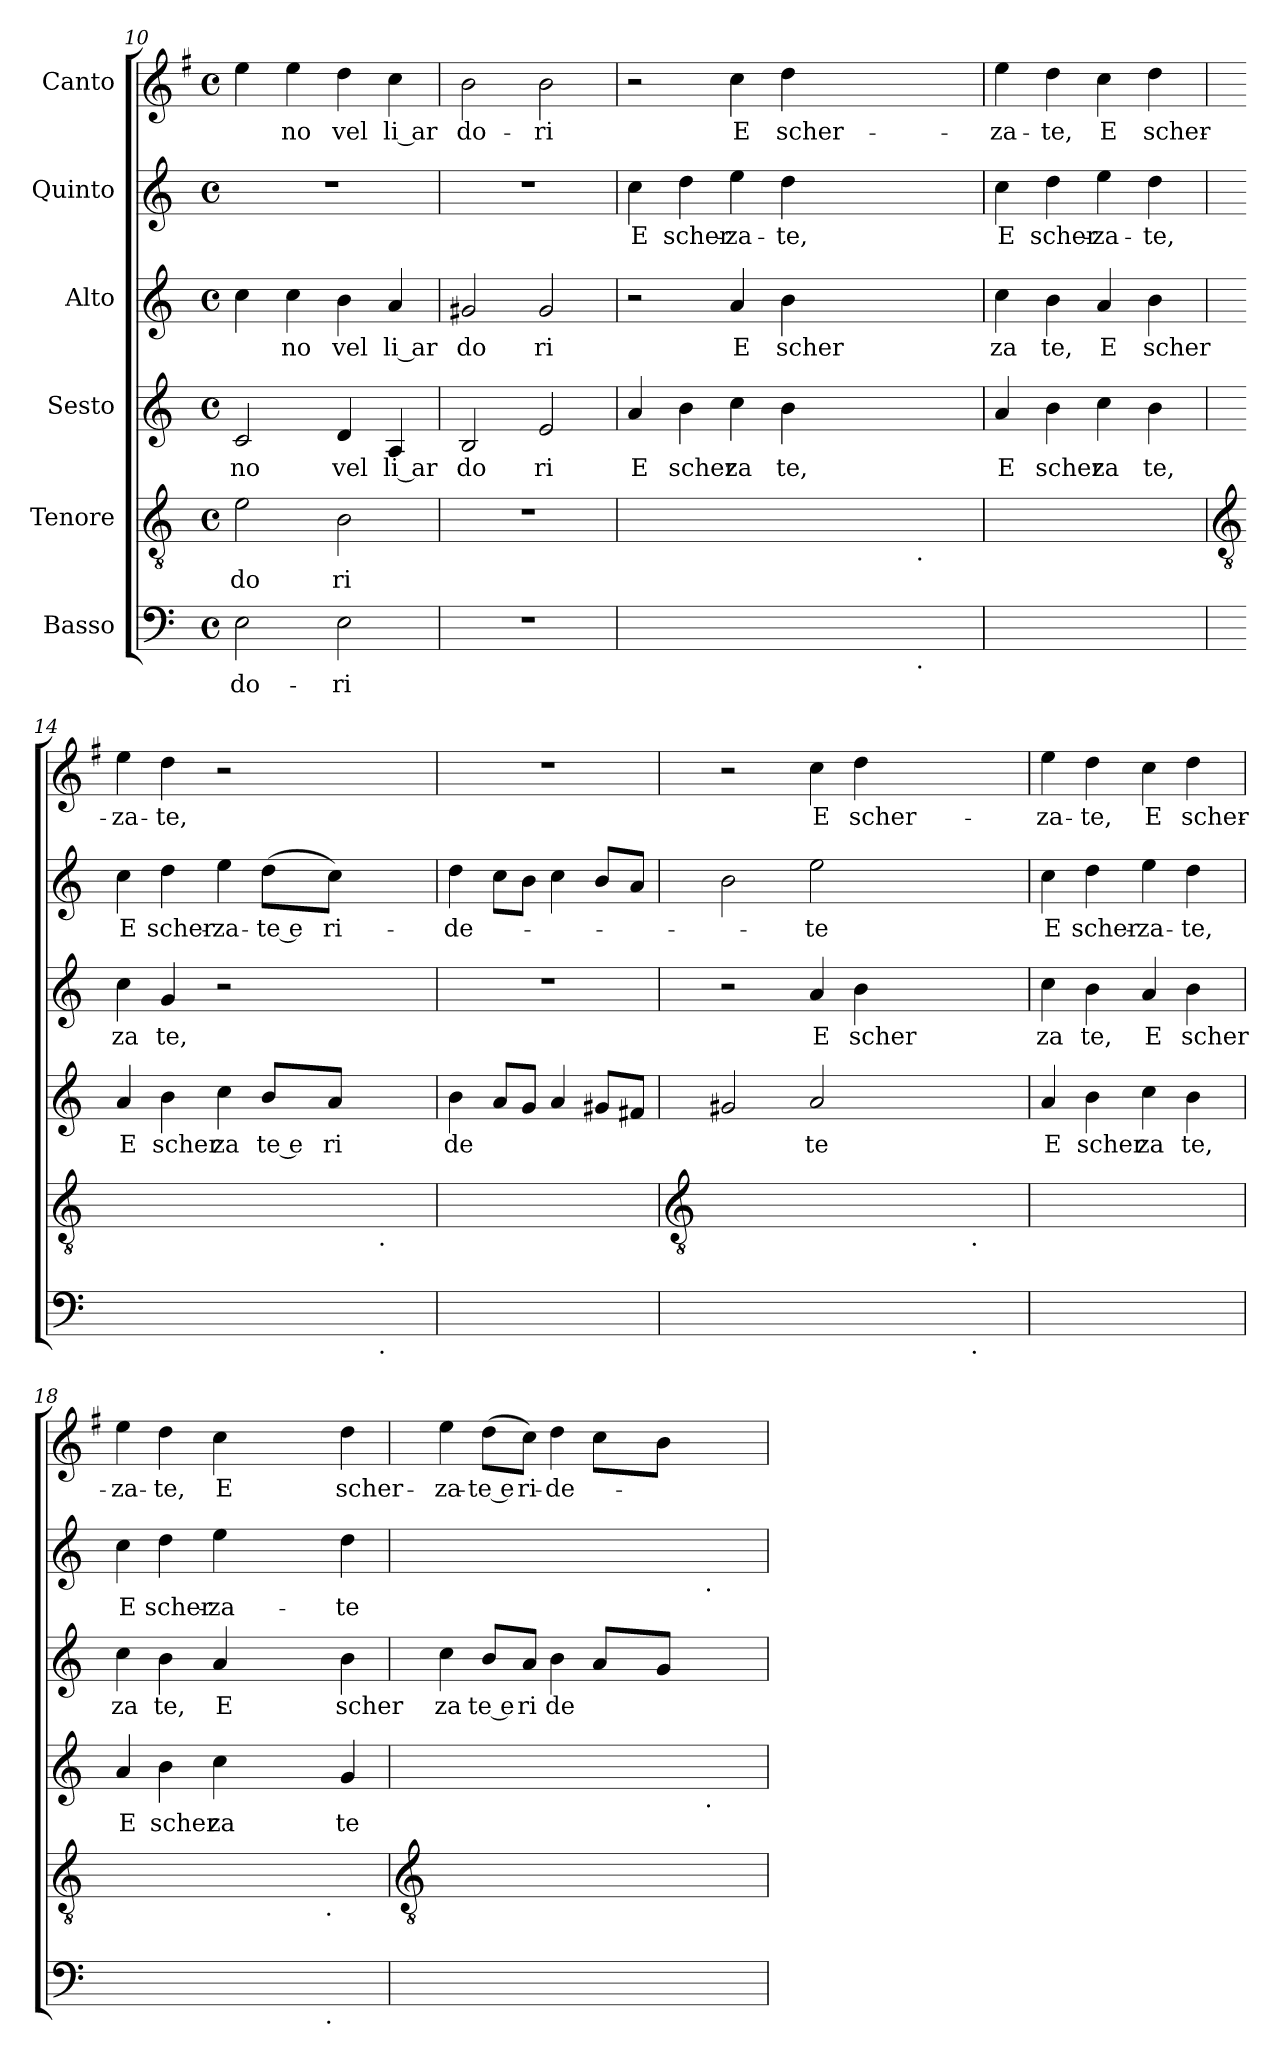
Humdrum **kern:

**kern	**text	**kern	**text	**kern	**text	**kern	**text	**kern	**text	**kern	**text
*part6	*part6	*part5	*part5	*part4	*part4	*part3	*part3	*part2	*part2	*part1	*part1
*staff6	*staff6	*staff5	*staff5	*staff4	*staff4	*staff3	*staff3	*staff2	*staff2	*staff1	*staff1
*I"Basso	*	*I"Tenore	*	*I"Sesto	*	*I"Alto	*	*I"Quinto	*	*I"Canto	*
!!LO:LB:g=z
*clefF4	*	*clefGv2	*	*clefG2	*	*clefG2	*	*clefG2	*	*clefG2	*
*	*	*	*	*	*	*	*	*	*	*ITrd-3c-5	*
*k[]	*	*k[]	*	*k[]	*	*k[]	*	*k[]	*	*k[]	*
*C:	*	*C:	*	*C:	*	*C:	*	*C:	*	*C:	*
*M4/4	*	*M4/4	*	*M4/4	*	*M4/4	*	*M4/4	*	*M4/4	*
*met(c)	*	*met(c)	*	*met(c)	*	*met(c)	*	*met(c)	*	*met(c)	*
=10	=10	=10	=10	=10	=10	=10	=10	=10	=10	=10	=10
!	!LO:LY:b	!	!LO:LY:b	!	!LO:LY:b	!	!	!	!	!	!
2E\	do-	2e\	do	2c/	no	4cc\	.	1r	.	4aa\	.
!	!	!	!	!	!	!	!LO:LY:b	!	!	!	!LO:LY:b
.	.	.	.	.	.	4cc\	no	.	.	4aa\	no
!	!LO:LY:b	!	!LO:LY:b	!	!LO:LY:b	!	!LO:LY:b	!	!	!	!LO:LY:b
2E\	-ri	2B\	ri	4d/	vel	4b\	vel	.	.	4gg\	vel
!	!	!	!	!	!LO:LY:b	!	!LO:LY:b	!	!	!	!LO:LY:b
.	.	.	.	4A/	li ar	4a/	li ar	.	.	4ff\	li ar
!!LO:LB:g=z
=11	=11	=11	=11	=11	=11	=11	=11	=11	=11	=11	=11
!	!	!	!	!	!LO:LY:b	!	!LO:LY:b	!	!	!	!LO:LY:b
1r	.	1r	.	2B/	do	2g#X/	do	1r	.	2ee\	do-
!	!	!	!	!	!LO:LY:b	!	!LO:LY:b	!	!	!	!LO:LY:b
.	.	.	.	2e/	ri	2g#/	ri	.	.	2ee\	-ri
=12	=12	=12	=12	=12	=12	=12	=12	=12	=12	=12	=12
!	!	!	!	!	!LO:LY:b	!	!	!	!LO:LY:b	!	!
4ryy	.	4ryy	.	4a/	E	2r	.	4cc\	E	2r	.
!	!	!	!	!	!LO:LY:b	!	!	!	!LO:LY:b	!	!
4ryy	.	4ryy	.	4b\	scher	.	.	4dd\	scher-	.	.
!	!	!	!	!	!LO:LY:b	!	!LO:LY:b	!	!LO:LY:b	!	!LO:LY:b
4ryy	.	4ryy	.	4cc\	za	4a/	E	4ee\	-za-	4ff\	E
!	!	!	!	!	!LO:LY:b	!	!LO:LY:b	!	!LO:LY:b	!	!LO:LY:b
64ryy	.	64ryy	.	4b\	te,	4b\	scher	4dd\	-te,	4gg\	scher-
64ryy	.	64ryy	.	.	.	.	.	.	.	.	.
64ryy	.	64ryy	.	.	.	.	.	.	.	.	.
64ryy	.	64ryy	.	.	.	.	.	.	.	.	.
64ryy	.	64ryy	.	.	.	.	.	.	.	.	.
64ryy	.	64ryy	.	.	.	.	.	.	.	.	.
64ryy	.	64ryy	.	.	.	.	.	.	.	.	.
64ryy	.	64ryy	.	.	.	.	.	.	.	.	.
64ryy	.	64ryy	.	.	.	.	.	.	.	.	.
64ryy	.	64ryy	.	.	.	.	.	.	.	.	.
64ryy	.	64ryy	.	.	.	.	.	.	.	.	.
64ryy	.	64ryy	.	.	.	.	.	.	.	.	.
64ryy	.	64ryy	.	.	.	.	.	.	.	.	.
64ryy	.	64ryy	.	.	.	.	.	.	.	.	.
!	!	!LO:TX:b:t=.	!	!	!	!	!	!	!	!	!
!LO:TX:b:t=.	!	!	!	!	!	!	!	!	!	!	!
64ryy	.	64ryy	.	.	.	.	.	.	.	.	.
4ryy	.	4ryy	.	.	.	.	.	.	.	.	.
.	.	.	.	8...ryy	.	8...ryy	.	8...ryy	.	8...ryy	.
=13	=13	=13	=13	=13	=13	=13	=13	=13	=13	=13	=13
!	!	!	!	!	!LO:LY:b	!	!LO:LY:b	!	!LO:LY:b	!	!LO:LY:b
4ryy	.	4ryy	.	4a/	E	4cc\	za	4cc\	E	4aa\	-za-
!	!	!	!	!	!LO:LY:b	!	!LO:LY:b	!	!LO:LY:b	!	!LO:LY:b
4ryy	.	4ryy	.	4b\	scher	4b\	te,	4dd\	scher-	4gg\	-te,
!	!	!	!	!	!LO:LY:b	!	!LO:LY:b	!	!LO:LY:b	!	!LO:LY:b
4ryy	.	4ryy	.	4cc\	za	4a/	E	4ee\	-za-	4ff\	E
!	!	!	!	!	!LO:LY:b	!	!LO:LY:b	!	!LO:LY:b	!	!LO:LY:b
64ryy	.	64ryy	.	4b\	te,	4b\	scher	4dd\	-te,	4gg\	scher-
8...ryy	.	8...ryy	.	.	.	.	.	.	.	.	.
!!LO:LB:g=z
=14	=14	=14	=14	=14	=14	=14	=14	=14	=14	=14	=14
*	*	*clefGv2	*	*	*	*	*	*	*	*	*
!	!	!	!	!	!LO:LY:b	!	!LO:LY:b	!	!LO:LY:b	!	!LO:LY:b
4ryy	.	4ryy	.	4a/	E	4cc\	za	4cc\	E	4aa\	-za-
!	!	!	!	!	!LO:LY:b	!	!LO:LY:b	!	!LO:LY:b	!	!LO:LY:b
4ryy	.	4ryy	.	4b\	scher	4g/	te,	4dd\	scher-	4gg\	-te,
!	!	!	!	!	!LO:LY:b	!	!	!	!LO:LY:b	!	!
4ryy	.	4ryy	.	4cc\	za	2r	.	4ee\	-za-	2r	.
!	!	!	!	!	!LO:LY:b	!	!	!	!LO:LY:b	!	!
64ryy	.	64ryy	.	8b/L	te e	.	.	(>8dd\L	-te e	.	.
64ryy	.	64ryy	.	.	.	.	.	.	.	.	.
64ryy	.	64ryy	.	.	.	.	.	.	.	.	.
64ryy	.	64ryy	.	.	.	.	.	.	.	.	.
64ryy	.	64ryy	.	.	.	.	.	.	.	.	.
64ryy	.	64ryy	.	.	.	.	.	.	.	.	.
64ryy	.	64ryy	.	.	.	.	.	.	.	.	.
64ryy	.	64ryy	.	.	.	.	.	.	.	.	.
!	!	!	!	!	!LO:LY:b	!	!	!	!LO:LY:b	!	!
64ryy	.	64ryy	.	8a/J	ri	.	.	8cc\J)	ri-	.	.
64ryy	.	64ryy	.	.	.	.	.	.	.	.	.
64ryy	.	64ryy	.	.	.	.	.	.	.	.	.
64ryy	.	64ryy	.	.	.	.	.	.	.	.	.
64ryy	.	64ryy	.	.	.	.	.	.	.	.	.
64ryy	.	64ryy	.	.	.	.	.	.	.	.	.
!	!	!LO:TX:b:t=.	!	!	!	!	!	!	!	!	!
!LO:TX:b:t=.	!	!	!	!	!	!	!	!	!	!	!
64ryy	.	64ryy	.	.	.	.	.	.	.	.	.
4ryy	.	4ryy	.	.	.	.	.	.	.	.	.
.	.	.	.	8...ryy	.	8...ryy	.	8...ryy	.	8...ryy	.
!!LO:LB:g=z
=15	=15	=15	=15	=15	=15	=15	=15	=15	=15	=15	=15
!	!	!	!	!	!LO:LY:b	!	!	!	!LO:LY:b	!	!
4ryy	.	4ryy	.	4b\	de	1r	.	4dd\	-de-	1r	.
4ryy	.	4ryy	.	8a/L	.	.	.	8cc\L	.	.	.
.	.	.	.	8g/J	.	.	.	8b\J	.	.	.
4ryy	.	4ryy	.	4a/	.	.	.	4cc\	.	.	.
64ryy	.	64ryy	.	8g#X/L	.	.	.	8b/L	.	.	.
8...ryy	.	8...ryy	.	.	.	.	.	.	.	.	.
.	.	.	.	8f#X/J	.	.	.	8a/J	.	.	.
!!LO:LB:g=z
=16	=16	=16	=16	=16	=16	=16	=16	=16	=16	=16	=16
*	*	*clefGv2	*	*	*	*	*	*	*	*	*
4ryy	.	4ryy	.	2g#X/	.	2r	.	2b\	.	2r	.
4ryy	.	4ryy	.	.	.	.	.	.	.	.	.
!	!	!	!	!	!LO:LY:b	!	!LO:LY:b	!	!LO:LY:b	!	!LO:LY:b
4ryy	.	4ryy	.	2a/	te	4a/	E	2ee\	-te	4ff\	E
!	!	!	!	!	!	!	!LO:LY:b	!	!	!	!LO:LY:b
64ryy	.	64ryy	.	.	.	4b\	scher	.	.	4gg\	scher-
64ryy	.	64ryy	.	.	.	.	.	.	.	.	.
64ryy	.	64ryy	.	.	.	.	.	.	.	.	.
64ryy	.	64ryy	.	.	.	.	.	.	.	.	.
64ryy	.	64ryy	.	.	.	.	.	.	.	.	.
64ryy	.	64ryy	.	.	.	.	.	.	.	.	.
64ryy	.	64ryy	.	.	.	.	.	.	.	.	.
64ryy	.	64ryy	.	.	.	.	.	.	.	.	.
64ryy	.	64ryy	.	.	.	.	.	.	.	.	.
64ryy	.	64ryy	.	.	.	.	.	.	.	.	.
64ryy	.	64ryy	.	.	.	.	.	.	.	.	.
64ryy	.	64ryy	.	.	.	.	.	.	.	.	.
64ryy	.	64ryy	.	.	.	.	.	.	.	.	.
64ryy	.	64ryy	.	.	.	.	.	.	.	.	.
!	!	!LO:TX:b:t=.	!	!	!	!	!	!	!	!	!
!LO:TX:b:t=.	!	!	!	!	!	!	!	!	!	!	!
64ryy	.	64ryy	.	.	.	.	.	.	.	.	.
4ryy	.	4ryy	.	.	.	.	.	.	.	.	.
.	.	.	.	8...ryy	.	8...ryy	.	8...ryy	.	8...ryy	.
!!LO:LB:g=z
=17	=17	=17	=17	=17	=17	=17	=17	=17	=17	=17	=17
!	!	!	!	!	!LO:LY:b	!	!LO:LY:b	!	!LO:LY:b	!	!LO:LY:b
4ryy	.	4ryy	.	4a/	E	4cc\	za	4cc\	E	4aa\	-za-
!	!	!	!	!	!LO:LY:b	!	!LO:LY:b	!	!LO:LY:b	!	!LO:LY:b
4ryy	.	4ryy	.	4b\	scher	4b\	te,	4dd\	scher-	4gg\	-te,
!	!	!	!	!	!LO:LY:b	!	!LO:LY:b	!	!LO:LY:b	!	!LO:LY:b
4ryy	.	4ryy	.	4cc\	za	4a/	E	4ee\	-za-	4ff\	E
!	!	!	!	!	!LO:LY:b	!	!LO:LY:b	!	!LO:LY:b	!	!LO:LY:b
64ryy	.	64ryy	.	4b\	te,	4b\	scher	4dd\	-te,	4gg\	scher-
4ryy	.	4ryy	.	.	.	.	.	.	.	.	.
.	.	.	.	64ryy	.	64ryy	.	64ryy	.	64ryy	.
=18	=18	=18	=18	=18	=18	=18	=18	=18	=18	=18	=18
!	!	!	!	!	!LO:LY:b	!	!LO:LY:b	!	!LO:LY:b	!	!LO:LY:b
4ryy	.	4ryy	.	4a/	E	4cc\	za	4cc\	E	4aa\	-za-
!	!	!	!	!	!LO:LY:b	!	!LO:LY:b	!	!LO:LY:b	!	!LO:LY:b
4ryy	.	4ryy	.	4b\	scher	4b\	te,	4dd\	scher-	4gg\	-te,
!	!	!	!	!	!LO:LY:b	!	!LO:LY:b	!	!LO:LY:b	!	!LO:LY:b
64ryy	.	64ryy	.	4cc\	za	4a/	E	4ee\	-za-	4ff\	E
64ryy	.	64ryy	.	.	.	.	.	.	.	.	.
64ryy	.	64ryy	.	.	.	.	.	.	.	.	.
64ryy	.	64ryy	.	.	.	.	.	.	.	.	.
64ryy	.	64ryy	.	.	.	.	.	.	.	.	.
64ryy	.	64ryy	.	.	.	.	.	.	.	.	.
64ryy	.	64ryy	.	.	.	.	.	.	.	.	.
64ryy	.	64ryy	.	.	.	.	.	.	.	.	.
64ryy	.	64ryy	.	.	.	.	.	.	.	.	.
64ryy	.	64ryy	.	.	.	.	.	.	.	.	.
64ryy	.	64ryy	.	.	.	.	.	.	.	.	.
64ryy	.	64ryy	.	.	.	.	.	.	.	.	.
64ryy	.	64ryy	.	.	.	.	.	.	.	.	.
64ryy	.	64ryy	.	.	.	.	.	.	.	.	.
!	!	!LO:TX:b:t=.	!	!	!	!	!	!	!	!	!
!LO:TX:b:t=.	!	!	!	!	!	!	!	!	!	!	!
64ryy	.	64ryy	.	.	.	.	.	.	.	.	.
4ryy	.	4ryy	.	.	.	.	.	.	.	.	.
!	!	!	!	!	!LO:LY:b	!	!LO:LY:b	!	!LO:LY:b	!	!LO:LY:b
.	.	.	.	4g/	te	4b\	scher	4dd\	-te	4gg\	scher-
64ryy	.	64ryy	.	.	.	.	.	.	.	.	.
!!LO:LB:g=z
=19	=19	=19	=19	=19	=19	=19	=19	=19	=19	=19	=19
*	*	*clefGv2	*	*	*	*	*	*	*	*	*
!	!	!	!	!	!	!	!LO:LY:b	!	!	!	!LO:LY:b
4ryy	.	4ryy	.	4ryy	.	4cc\	za	4ryy	.	4aa\	-za-
!	!	!	!	!	!	!	!LO:LY:b	!	!	!	!LO:LY:b
4ryy	.	4ryy	.	4ryy	.	8b/L	te e	4ryy	.	(>8gg\L	-te e
!	!	!	!	!	!	!	!LO:LY:b	!	!	!	!LO:LY:b
.	.	.	.	.	.	8a/J	ri	.	.	8ff\J)	ri-
!	!	!	!	!	!	!	!LO:LY:b	!	!	!	!LO:LY:b
4ryy	.	4ryy	.	4ryy	.	4b\	de	4ryy	.	4gg\	-de-
64ryy	.	64ryy	.	64ryy	.	8a/L	.	64ryy	.	8ff\L	.
4ryy	.	4ryy	.	64ryy	.	.	.	64ryy	.	.	.
.	.	.	.	64ryy	.	.	.	64ryy	.	.	.
.	.	.	.	64ryy	.	.	.	64ryy	.	.	.
.	.	.	.	64ryy	.	.	.	64ryy	.	.	.
.	.	.	.	64ryy	.	.	.	64ryy	.	.	.
.	.	.	.	64ryy	.	.	.	64ryy	.	.	.
.	.	.	.	64ryy	.	.	.	64ryy	.	.	.
.	.	.	.	64ryy	.	8g/J	.	64ryy	.	8ee\J	.
.	.	.	.	64ryy	.	.	.	64ryy	.	.	.
.	.	.	.	64ryy	.	.	.	64ryy	.	.	.
.	.	.	.	64ryy	.	.	.	64ryy	.	.	.
.	.	.	.	64ryy	.	.	.	64ryy	.	.	.
.	.	.	.	64ryy	.	.	.	64ryy	.	.	.
!	!	!	!	!	!	!	!	!LO:TX:b:t=.	!	!	!
!	!	!	!	!LO:TX:b:t=.	!	!	!	!	!	!	!
.	.	.	.	64ryy	.	.	.	64ryy	.	.	.
.	.	.	.	4ryy	.	.	.	4ryy	.	.	.
.	.	.	.	.	.	8...ryy	.	.	.	8...ryy	.
8..ryy	.	8..ryy	.	.	.	.	.	.	.	.	.
=	=	=	=	=	=	=	=	=	=	=	=
*-	*-	*-	*-	*-	*-	*-	*-	*-	*-	*-	*-
